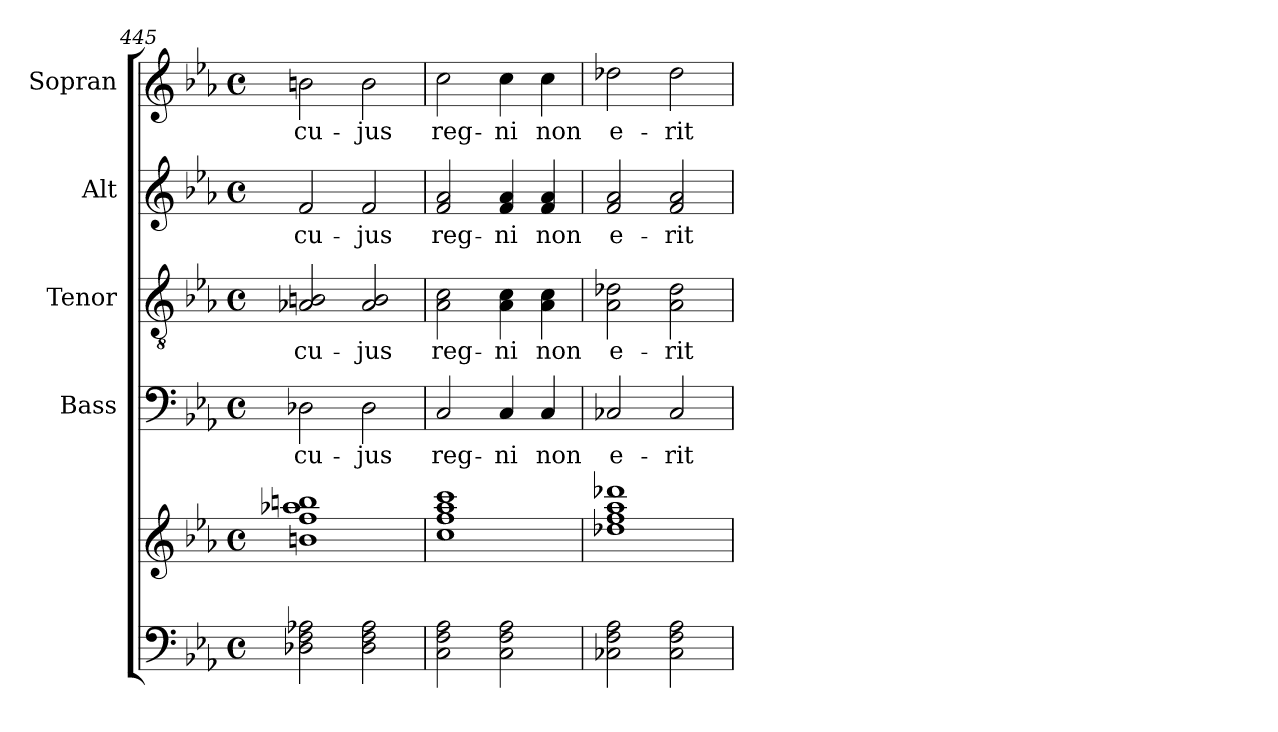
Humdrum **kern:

**kern	**kern	**kern	**text	**kern	**text	**kern	**text	**kern	**text
*part5	*part5	*part4	*part4	*part3	*part3	*part2	*part2	*part1	*part1
*staff6	*staff5	*staff4	*staff4	*staff3	*staff3	*staff2	*staff2	*staff1	*staff1
*	*	*I"Bass	*	*I"Tenor	*	*I"Alt	*	*I"Sopran	*
*	*	*I'B.	*	*I'T.	*	*I'A.	*	*I'S.	*
*clefF4	*clefG2	*clefF4	*	*clefGv2	*	*clefG2	*	*clefG2	*
*k[b-e-a-]	*k[b-e-a-]	*k[b-e-a-]	*	*k[b-e-a-]	*	*k[b-e-a-]	*	*k[b-e-a-]	*
*E-:	*E-:	*E-:	*	*E-:	*	*E-:	*	*E-:	*
*M4/4	*M4/4	*M4/4	*	*M4/4	*	*M4/4	*	*M4/4	*
*met(c)	*met(c)	*met(c)	*	*met(c)	*	*met(c)	*	*met(c)	*
=445	=445	=445	=445	=445	=445	=445	=445	=445	=445
!	!	!	!LO:LY:b	!	!LO:LY:b	!	!LO:LY:b	!	!LO:LY:b
2D-X\ 2F\ 2A-X\	1bn 1ff 1aa-X 1bbn	2D-X\	cu-	2A-X/ 2Bn/	cu-	2f/	cu-	2bn\	cu-
!	!	!	!LO:LY:b	!	!LO:LY:b	!	!LO:LY:b	!	!LO:LY:b
2D-\ 2F\ 2A-\	.	2D-\	-jus	2A-/ 2B/	-jus	2f/	-jus	2b\	-jus
=446	=446	=446	=446	=446	=446	=446	=446	=446	=446
!	!	!	!LO:LY:b	!	!LO:LY:b	!	!LO:LY:b	!	!LO:LY:b
2C\ 2F\ 2A-\	1cc 1ff 1aa- 1ccc	2C/	reg-	2A-\ 2c\	reg-	2f/ 2a-/	reg-	2cc\	reg-
!	!	!	!LO:LY:b	!	!LO:LY:b	!	!LO:LY:b	!	!LO:LY:b
2C\ 2F\ 2A-\	.	4C/	-ni	4A-\ 4c\	-ni	4f/ 4a-/	-ni	4cc\	-ni
!	!	!	!LO:LY:b	!	!LO:LY:b	!	!LO:LY:b	!	!LO:LY:b
.	.	4C/	non	4A-\ 4c\	non	4f/ 4a-/	non	4cc\	non
=447	=447	=447	=447	=447	=447	=447	=447	=447	=447
!	!	!	!LO:LY:b	!	!LO:LY:b	!	!LO:LY:b	!	!LO:LY:b
2C-X\ 2F\ 2A-\	1dd-X 1ff 1aa- 1ddd-X	2C-X/	e-	2A-\ 2d-X\	e-	2f/ 2a-/	e-	2dd-X\	e-
!	!	!	!LO:LY:b	!	!LO:LY:b	!	!LO:LY:b	!	!LO:LY:b
2C-\ 2F\ 2A-\	.	2C-/	-rit	2A-\ 2d-\	-rit	2f/ 2a-/	-rit	2dd-\	-rit
=	=	=	=	=	=	=	=	=	=
*-	*-	*-	*-	*-	*-	*-	*-	*-	*-
